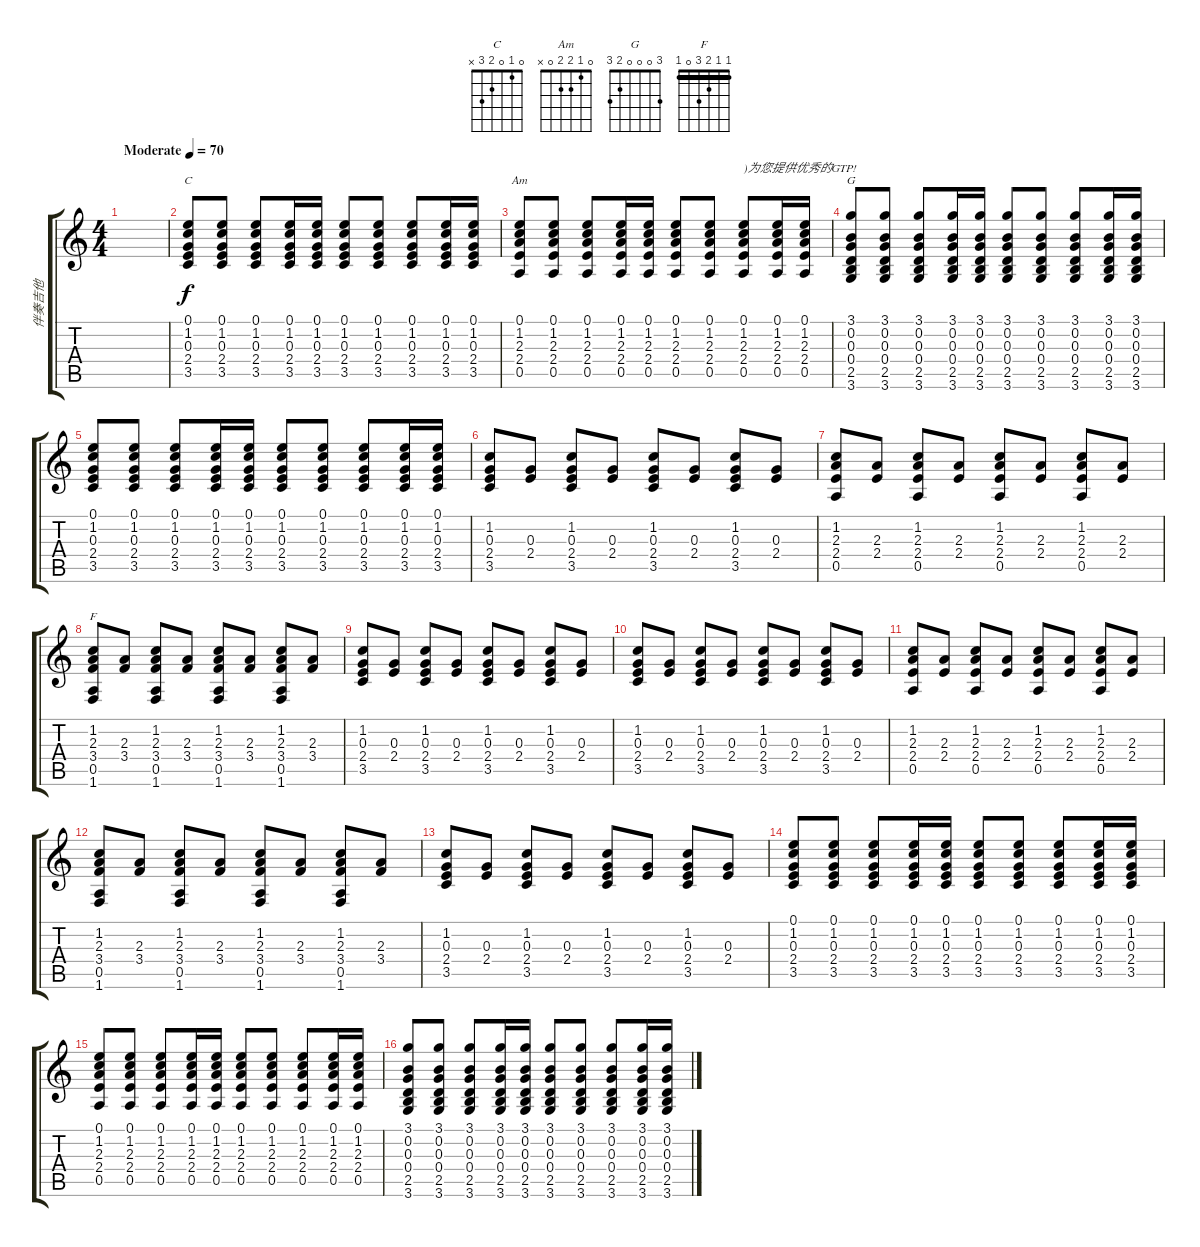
\track ("伴奏吉他" "伴奏吉他") {instrument acousticguitarsteel}
\staff {score tabs}
\tuning (E4 B3 G3 D3 A2 E2) {hide}
\chord ("C" 0 1 0 2 3 x)
\chord ("Am" 0 1 2 2 0 x)
\chord ("G" 3 0 0 0 2 3)
\chord ("F" 1 1 2 3 0 1) {barre 1}
\ts (4 4)
\tempo (70 "Moderate")
\clef g2
\ks c
|
(0.1 1.2 0.3 2.4 3.5).8{ch "C"} (0.1 1.2 0.3 2.4 3.5).8 (0.1 1.2 0.3 2.4 3.5).8 (0.1 1.2 0.3 2.4 3.5).16 (0.1 1.2 0.3 2.4 3.5).16 (0.1 1.2 0.3 2.4 3.5).8 (0.1 1.2 0.3 2.4 3.5).8 (0.1 1.2 0.3 2.4 3.5).8 (0.1 1.2 0.3 2.4 3.5).16 (0.1 1.2 0.3 2.4 3.5).16 |
(0.1 1.2 2.3 2.4 0.5).8{ch "Am"} (0.1 1.2 2.3 2.4 0.5).8 (0.1 1.2 2.3 2.4 0.5).8 (0.1 1.2 2.3 2.4 0.5).16 (0.1 1.2 2.3 2.4 0.5).16 (0.1 1.2 2.3 2.4 0.5).8 (0.1 1.2 2.3 2.4 0.5).8 (0.1 1.2 2.3 2.4 0.5).8{txt ")为您提供优秀的GTP!"} (0.1 1.2 2.3 2.4 0.5).16 (0.1 1.2 2.3 2.4 0.5).16 |
(3.1 0.2 0.3 0.4 2.5 3.6).8{ch "G"} (3.1 0.2 0.3 0.4 2.5 3.6).8 (3.1 0.2 0.3 0.4 2.5 3.6).8 (3.1 0.2 0.3 0.4 2.5 3.6).16 (3.1 0.2 0.3 0.4 2.5 3.6).16 (3.1 0.2 0.3 0.4 2.5 3.6).8 (3.1 0.2 0.3 0.4 2.5 3.6).8 (3.1 0.2 0.3 0.4 2.5 3.6).8 (3.1 0.2 0.3 0.4 2.5 3.6).16 (3.1 0.2 0.3 0.4 2.5 3.6).16 |
(0.1 1.2 0.3 2.4 3.5).8 (0.1 1.2 0.3 2.4 3.5).8 (0.1 1.2 0.3 2.4 3.5).8 (0.1 1.2 0.3 2.4 3.5).16 (0.1 1.2 0.3 2.4 3.5).16 (0.1 1.2 0.3 2.4 3.5).8 (0.1 1.2 0.3 2.4 3.5).8 (0.1 1.2 0.3 2.4 3.5).8 (0.1 1.2 0.3 2.4 3.5).16 (0.1 1.2 0.3 2.4 3.5).16 |
(1.2 0.3 2.4 3.5).8 (0.3 2.4).8 (1.2 0.3 2.4 3.5).8 (0.3 2.4).8 (1.2 0.3 2.4 3.5).8 (0.3 2.4).8 (1.2 0.3 2.4 3.5).8 (0.3 2.4).8 |
(1.2 2.3 2.4 0.5).8 (2.3 2.4).8 (1.2 2.3 2.4 0.5).8 (2.3 2.4).8 (1.2 2.3 2.4 0.5).8 (2.3 2.4).8 (1.2 2.3 2.4 0.5).8 (2.3 2.4).8 |
(1.2 2.3 3.4 0.5 1.6).8{ch "F"} (2.3 3.4).8 (1.2 2.3 3.4 0.5 1.6).8 (2.3 3.4).8 (1.2 2.3 3.4 0.5 1.6).8 (2.3 3.4).8 (1.2 2.3 3.4 0.5 1.6).8 (2.3 3.4).8 |
(1.2 0.3 2.4 3.5).8 (0.3 2.4).8 (1.2 0.3 2.4 3.5).8 (0.3 2.4).8 (1.2 0.3 2.4 3.5).8 (0.3 2.4).8 (1.2 0.3 2.4 3.5).8 (0.3 2.4).8 |
(1.2 0.3 2.4 3.5).8 (0.3 2.4).8 (1.2 0.3 2.4 3.5).8 (0.3 2.4).8 (1.2 0.3 2.4 3.5).8 (0.3 2.4).8 (1.2 0.3 2.4 3.5).8 (0.3 2.4).8 |
(1.2 2.3 2.4 0.5).8 (2.3 2.4).8 (1.2 2.3 2.4 0.5).8 (2.3 2.4).8 (1.2 2.3 2.4 0.5).8 (2.3 2.4).8 (1.2 2.3 2.4 0.5).8 (2.3 2.4).8 |
(1.2 2.3 3.4 0.5 1.6).8 (2.3 3.4).8 (1.2 2.3 3.4 0.5 1.6).8 (2.3 3.4).8 (1.2 2.3 3.4 0.5 1.6).8 (2.3 3.4).8 (1.2 2.3 3.4 0.5 1.6).8 (2.3 3.4).8 |
(1.2 0.3 2.4 3.5).8 (0.3 2.4).8 (1.2 0.3 2.4 3.5).8 (0.3 2.4).8 (1.2 0.3 2.4 3.5).8 (0.3 2.4).8 (1.2 0.3 2.4 3.5).8 (0.3 2.4).8 |
(0.1 1.2 0.3 2.4 3.5).8 (0.1 1.2 0.3 2.4 3.5).8 (0.1 1.2 0.3 2.4 3.5).8 (0.1 1.2 0.3 2.4 3.5).16 (0.1 1.2 0.3 2.4 3.5).16 (0.1 1.2 0.3 2.4 3.5).8 (0.1 1.2 0.3 2.4 3.5).8 (0.1 1.2 0.3 2.4 3.5).8 (0.1 1.2 0.3 2.4 3.5).16 (0.1 1.2 0.3 2.4 3.5).16 |
(0.1 1.2 2.3 2.4 0.5).8 (0.1 1.2 2.3 2.4 0.5).8 (0.1 1.2 2.3 2.4 0.5).8 (0.1 1.2 2.3 2.4 0.5).16 (0.1 1.2 2.3 2.4 0.5).16 (0.1 1.2 2.3 2.4 0.5).8 (0.1 1.2 2.3 2.4 0.5).8 (0.1 1.2 2.3 2.4 0.5).8 (0.1 1.2 2.3 2.4 0.5).16 (0.1 1.2 2.3 2.4 0.5).16 |
(3.1 0.2 0.3 0.4 2.5 3.6).8 (3.1 0.2 0.3 0.4 2.5 3.6).8 (3.1 0.2 0.3 0.4 2.5 3.6).8 (3.1 0.2 0.3 0.4 2.5 3.6).16 (3.1 0.2 0.3 0.4 2.5 3.6).16 (3.1 0.2 0.3 0.4 2.5 3.6).8 (3.1 0.2 0.3 0.4 2.5 3.6).8 (3.1 0.2 0.3 0.4 2.5 3.6).8 (3.1 0.2 0.3 0.4 2.5 3.6).16 (3.1 0.2 0.3 0.4 2.5 3.6).16
